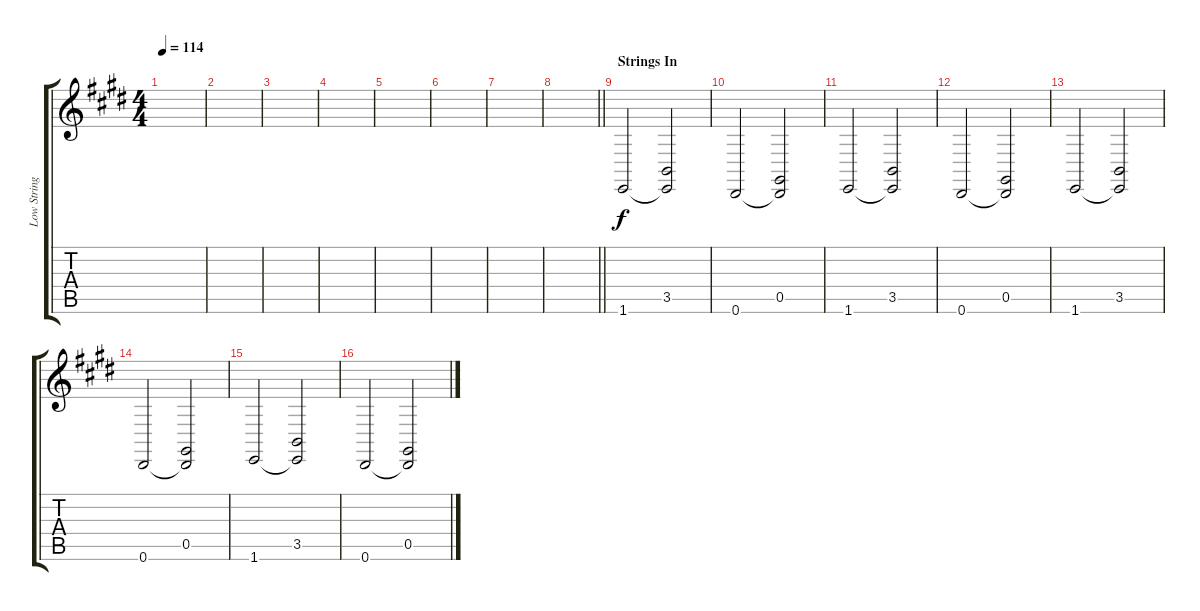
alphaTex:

\track ("Low Strings 1" "Low String") {instrument stringensemble1}
\staff {score tabs}
\tuning (Eb4 Bb3 Gb3 Db3 Ab2 Eb2) {hide}
\ts (4 4)
\tempo 114
\clef g2
\ks e
|
|
|
|
|
|
|
\barLineRight lightlight
|
\section ("" "Strings In")
1.6.2 (3.5 1.6{t}).2 |
0.6.2 (0.5 0.6{t}).2 |
1.6.2 (3.5 1.6{t}).2 |
0.6.2 (0.5 0.6{t}).2 |
1.6.2 (3.5 1.6{t}).2 |
0.6.2 (0.5 0.6{t}).2 |
1.6.2 (3.5 1.6{t}).2 |
0.6.2 (0.5 0.6{t}).2
